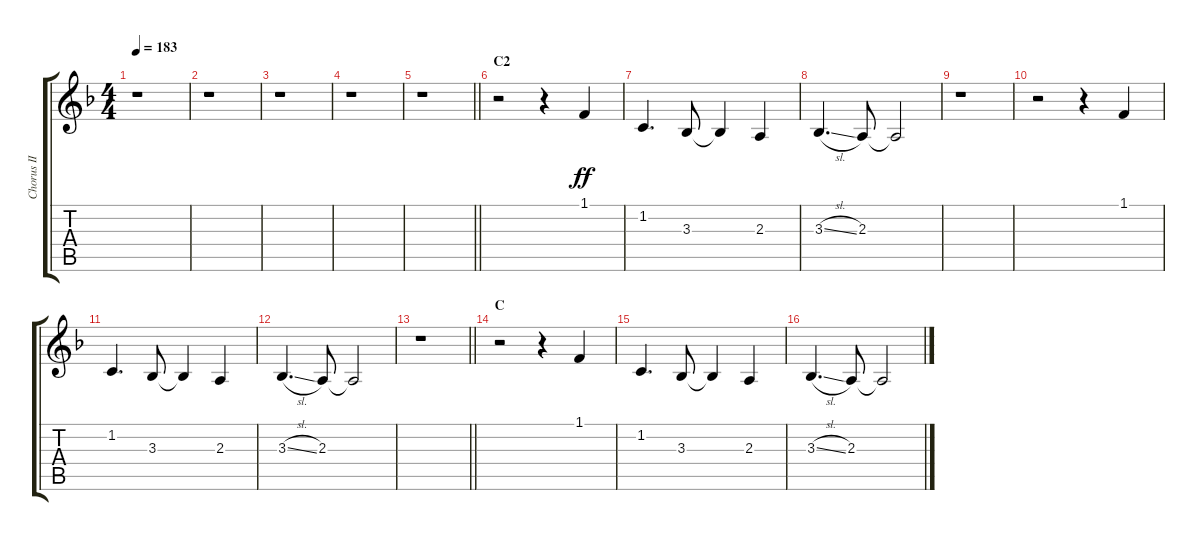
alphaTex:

\track ("Chorus II" "Chorus II") {instrument voiceoohs}
\staff {score tabs}
\tuning (E4 B3 G3 D3 A2 E2) {hide}
\ts (4 4)
\tempo 183
\clef g2
\ks f
r.1{dy f} |
r.1 |
r.1 |
r.1 |
\barLineRight lightlight
r.1 |
\section ("" "C2")
r.2 r.4 1.1.4{dy ff} |
1.2.4{d} 3.3.8 3.3{t}.4 2.3.4 |
3.3{sl}.4{d} 2.3.8 2.3{t}.2 |
r.1 |
r.2 r.4 1.1.4 |
1.2.4{d} 3.3.8 3.3{t}.4 2.3.4 |
3.3{sl}.4{d} 2.3.8 2.3{t}.2 |
\barLineRight lightlight
r.1 |
\section ("" "C")
r.2 r.4 1.1.4 |
1.2.4{d} 3.3.8 3.3{t}.4 2.3.4 |
3.3{sl}.4{d} 2.3.8 2.3{t}.2
